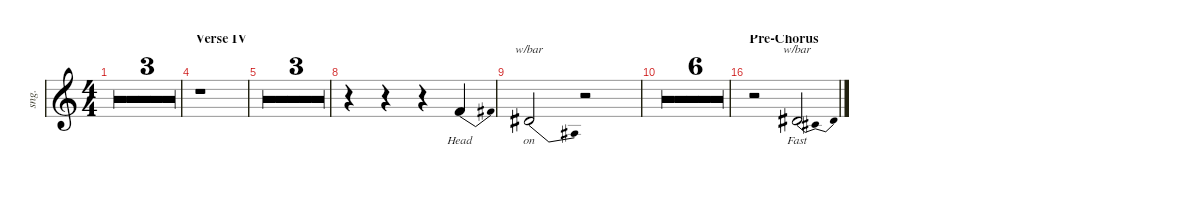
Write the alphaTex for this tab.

\defaultSystemsLayout 4
\hideDynamics
\bracketExtendMode nobrackets
\otherSystemsTrackNameOrientation horizontal
\track ("V. Harmony 1" "sng.") {multiBarRest instrument voiceoohs}
\staff {score}
\tuning (Eb4 Bb3 Gb3 Db3 Ab2 Eb2)
\ts (4 4)
\tempo 208
\clef g2
\ks c
r.1{dy mf beam Down} |
r.1{beam Down} |
r.1{beam Down} |
\section ("" "Verse IV")
r.1{beam Down} |
r.1{beam Down} |
r.1{beam Down} |
r.1{beam Down} |
r.4{beam Down} r.4{beam Down} r.4{beam Down} 7.2{be (bend 0 0 16.2 2)}.4{lyrics (0 "Head") lyrics (1 "") lyrics (2 "") lyrics (3 "") lyrics (4 "") beam Up} |
5.2{acc #}.2{tbe (dive default 18.599999999999998 0 51 -10) lyrics (0 "on") lyrics (1 "") lyrics (2 "") lyrics (3 "") lyrics (4 "") beam Up} r.2{beam Up} |
r.1{beam Down} |
r.1{beam Down} |
r.1{beam Down} |
r.1{beam Down} |
r.1{beam Down} |
r.1{beam Down} |
\section ("" "Pre-Chorus")
r.2{beam Down} 9.3{acc #}.2{tbe (dip default 8.4 0 22.2 -4 24 -4 35.4 0) lyrics (0 "Fast") lyrics (1 "") lyrics (2 "") lyrics (3 "") lyrics (4 "") beam Up}
